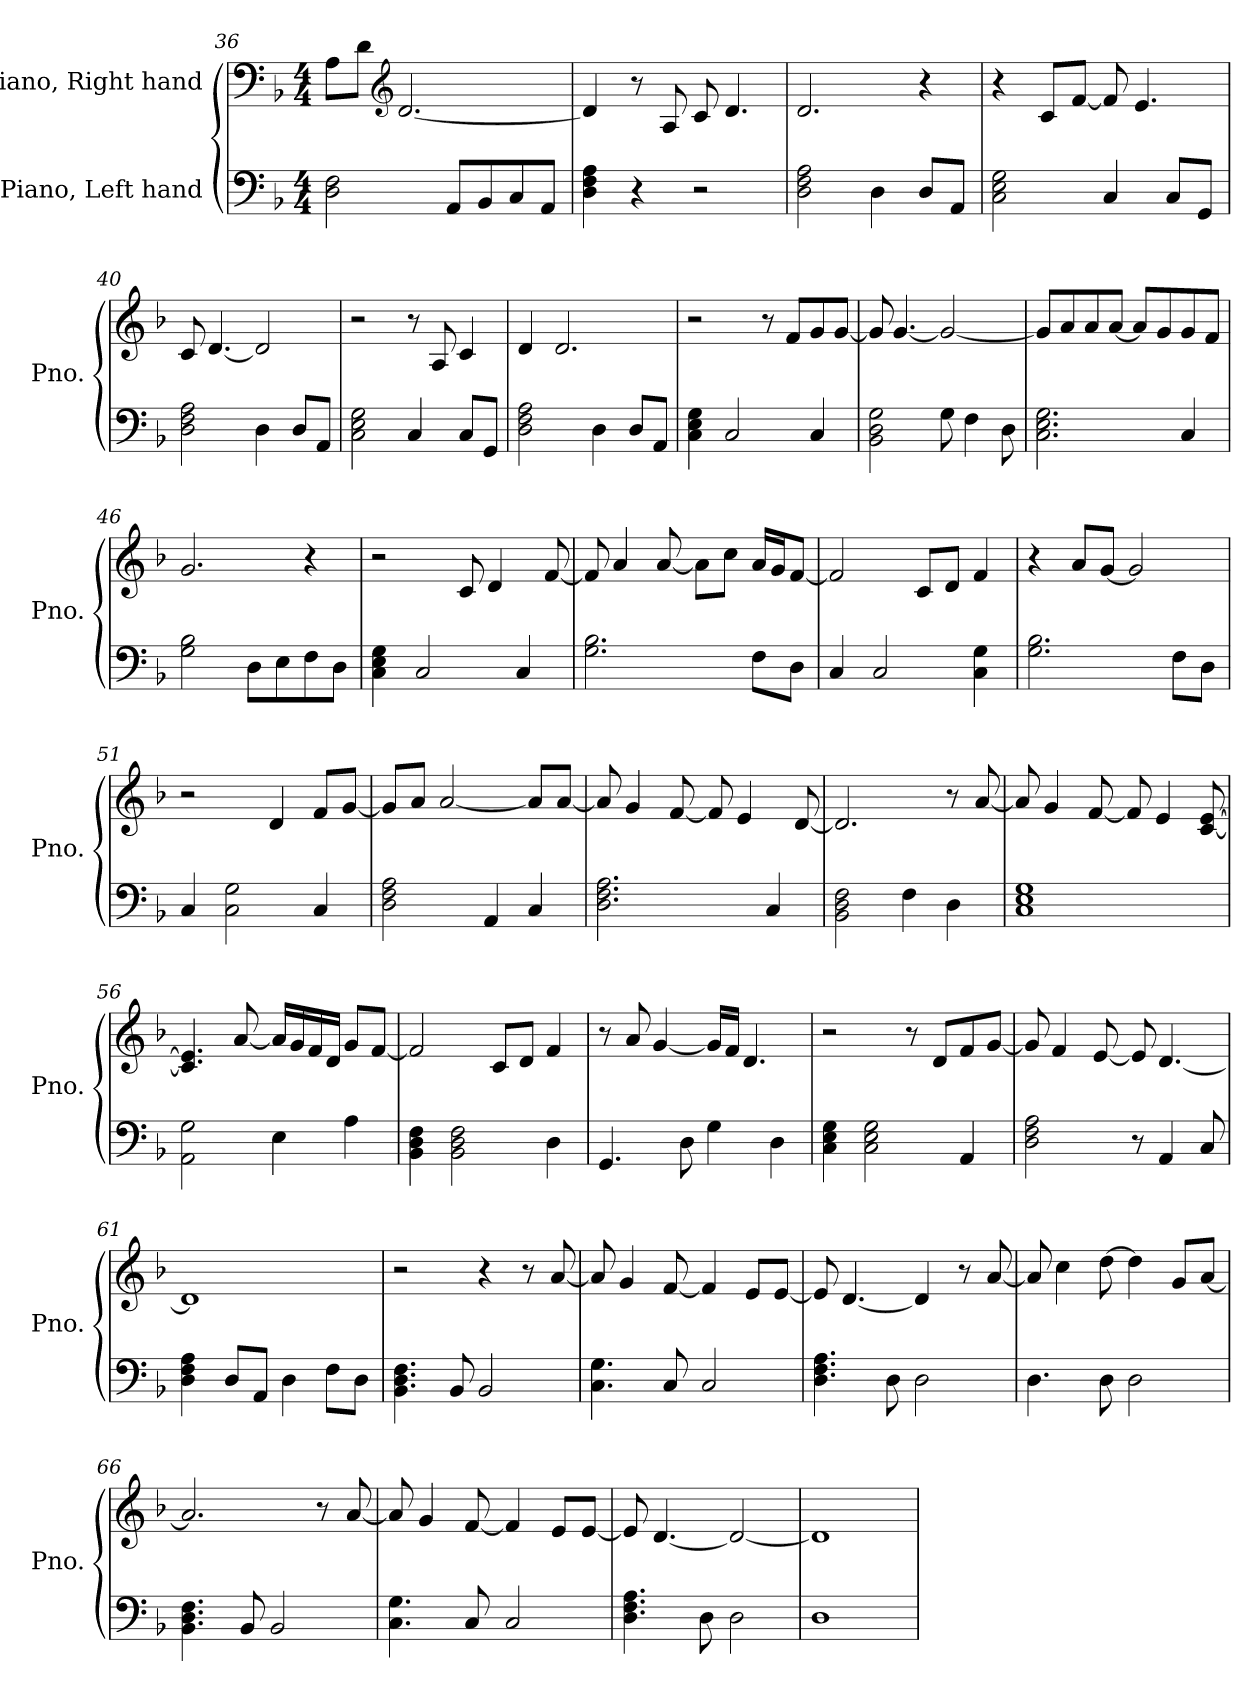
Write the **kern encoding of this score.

**kern	**kern
*part2	*part1
*staff2	*staff1
*I"Piano, Left hand	*I"Piano, Right hand
*I'Pno.	*I'Pno.
!!LO:PB:g=z
*clefF4	*clefF4
*k[b-]	*k[b-]
*M4/4	*M4/4
=36	=36
2D\ 2F\	8A\L
.	8d\J
*	*clefG2
.	[2.d/
8AA/L	.
8BB-/	.
8C/	.
8AA/J	.
=37	=37
4D\ 4F\ 4A\	4d/]
4r	8r
.	8A/
2r	8c/
.	4.d/
=38	=38
2D\ 2F\ 2A\	2.d/
4D\	.
8D/L	4r
8AA/J	.
=39	=39
2C\ 2E\ 2G\	4r
.	8c/L
.	[8f/J
4C/	8f/]
.	4.e/
8C/L	.
8GG/J	.
=40	=40
2D\ 2F\ 2A\	8c/
.	[4.d/
4D\	2d/]
8D/L	.
8AA/J	.
=41	=41
2C\ 2E\ 2G\	2r
4C/	8r
.	8A/
8C/L	4c/
8GG/J	.
!!LO:LB:g=z
=42	=42
2D\ 2F\ 2A\	4d/
.	2.d/
4D\	.
8D/L	.
8AA/J	.
=43	=43
4C\ 4E\ 4G\	2r
2C/	.
.	8r
.	8f/L
4C/	8g/
.	[8g/J
=44	=44
2BB-\ 2D\ 2G\	8g/]
.	[4.g/
8G\	2g/_
4F\	.
8D\	.
=45	=45
2.C\ 2.E\ 2.G\	8g/L]
.	8a/
.	8a/
.	[8a/J
.	8a/L]
.	8g/
4C/	8g/
.	8f/J
=46	=46
2G\ 2B-\	2.g/
8D\L	.
8E\	.
8F\	4r
8D\J	.
=47	=47
4C\ 4E\ 4G\	2r
2C/	.
.	8c/
.	4d/
4C/	.
.	[8f/
!!LO:LB:g=z
=48	=48
2.G\ 2.B-\	8f/]
.	4a/
.	[8a/
.	8a\L]
.	8cc\J
8F\L	16a/LL
.	16g/J
8D\J	[8f/J
=49	=49
4C/	2f/]
2C/	.
.	8c/L
.	8d/J
4C\ 4G\	4f/
=50	=50
2.G\ 2.B-\	4r
.	8a/L
.	[8g/J
.	2g/]
8F\L	.
8D\J	.
=51	=51
4C/	2r
2C\ 2G\	.
.	4d/
4C/	8f/L
.	[8g/J
=52	=52
2D\ 2F\ 2A\	8g/L]
.	8a/J
.	[2a/
4AA/	.
4C/	8a/L]
.	[8a/J
=53	=53
2.D\ 2.F\ 2.A\	8a/]
.	4g/
.	[8f/
.	8f/]
.	4e/
4C/	.
.	[8d/
!!LO:LB:g=z
=54	=54
2BB-\ 2D\ 2F\	2.d/]
4F\	.
4D\	8r
.	[8a/
=55	=55
1C 1E 1G	8a/]
.	4g/
.	[8f/
.	8f/]
.	4e/
.	[8c/ [8e/
=56	=56
2AA\ 2G\	4.c/] 4.e/]
.	[8a/
4E\	16a/LL]
.	16g/
.	16f/
.	16d/JJ
4A\	8g/L
.	[8f/J
=57	=57
4BB-\ 4D\ 4F\	2f/]
2BB-\ 2D\ 2F\	.
.	8c/L
.	8d/J
4D\	4f/
=58	=58
4.GG/	8r
.	8a/
.	[4g/
8D\	.
4G\	16g/LL]
.	16f/JJ
.	4.d/
4D\	.
=59	=59
4C\ 4E\ 4G\	2r
2C\ 2E\ 2G\	.
.	8r
.	8d/L
4AA/	8f/
.	[8g/J
!!LO:LB:g=z
=60	=60
2D\ 2F\ 2A\	8g/]
.	4f/
.	[8e/
8r	8e/]
4AA/	[4.d/
8C/	.
=61	=61
4D\ 4F\ 4A\	1d]
8D/L	.
8AA/J	.
4D\	.
8F\L	.
8D\J	.
=62	=62
4.BB-\ 4.D\ 4.F\	2r
8BB-/	.
2BB-/	4r
.	8r
.	[8a/
=63	=63
4.C\ 4.G\	8a/]
.	4g/
8C/	[8f/
2C/	4f/]
.	8e/L
.	[8e/J
=64	=64
4.D\ 4.F\ 4.A\	8e/]
.	[4.d/
8D\	.
2D\	4d/]
.	8r
.	[8a/
!!LO:LB:g=z
=65	=65
4.D\	8a/]
.	4cc\
8D\	[8dd\
2D\	4dd\]
.	8g/L
.	[8a/J
=66	=66
4.BB-\ 4.D\ 4.F\	2.a/]
8BB-/	.
2BB-/	.
.	8r
.	[8a/
=67	=67
4.C\ 4.G\	8a/]
.	4g/
8C/	[8f/
2C/	4f/]
.	8e/L
.	[8e/J
=68	=68
4.D\ 4.F\ 4.A\	8e/]
.	[4.d/
8D\	.
2D\	2d/_
=69	=69
1D	1d]
=	=
*-	*-
